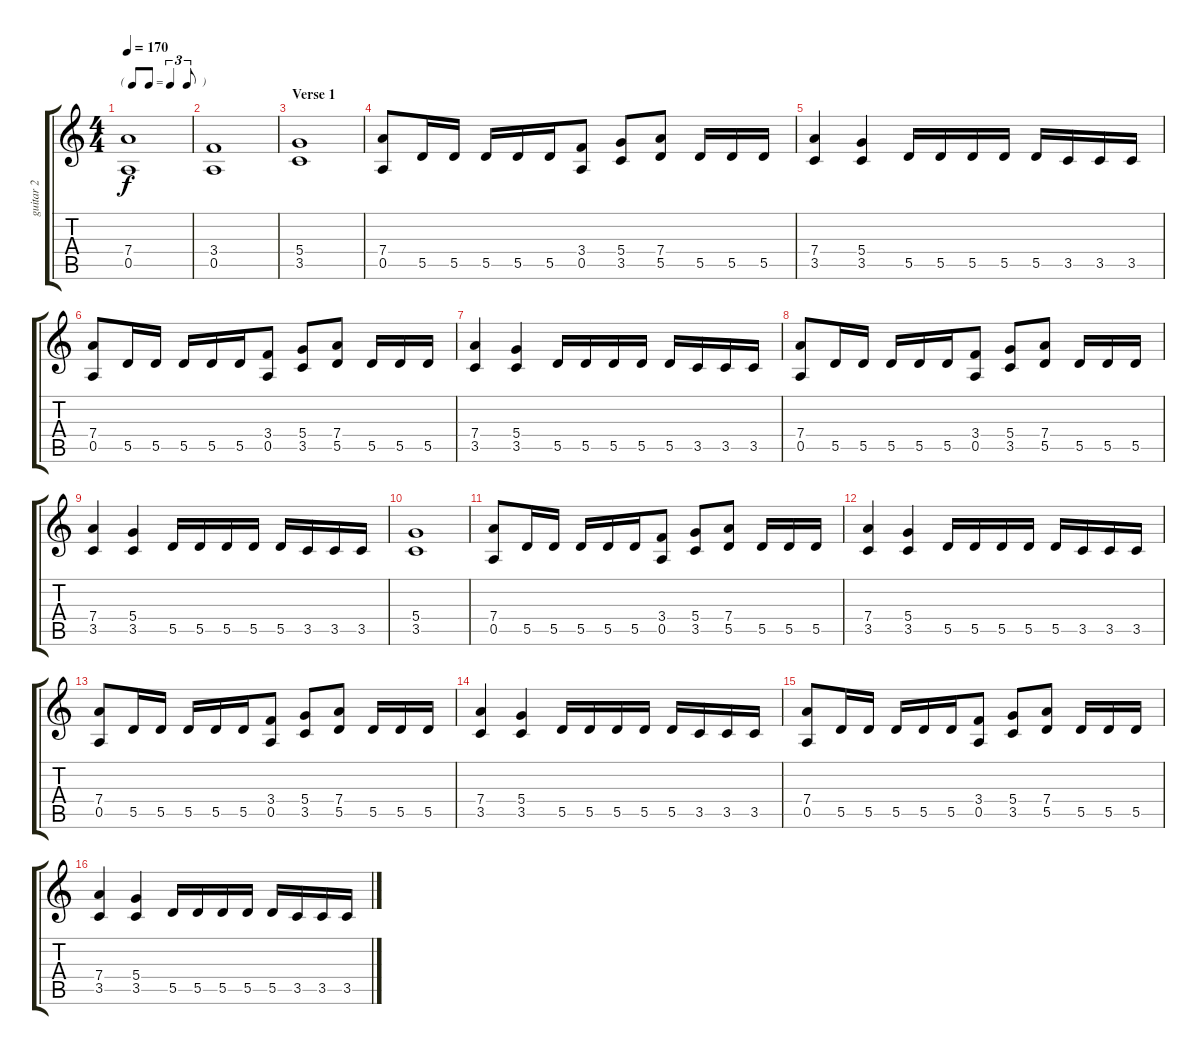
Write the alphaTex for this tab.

\track ("guitar 2" "guitar 2") {instrument distortionguitar}
\staff {score tabs}
\tuning (E4 B3 G3 D3 A2 E2) {hide}
\ts (4 4)
\tf triplet8th
\tempo 170
\clef g2
\ks c
(7.4 0.5).1{dy f} |
(3.4 0.5).1 |
\section ("" "Verse 1")
(5.4 3.5).1 |
(7.4 0.5).8 5.5.16 5.5.16 5.5.16 5.5.16 5.5.16 (3.4 0.5).8 (5.4 3.5).8 (7.4 5.5).8 5.5.16 5.5.16 5.5.16 |
(7.4 3.5).4 (5.4 3.5).4 5.5.16 5.5.16 5.5.16 5.5.16 5.5.16 3.5.16 3.5.16 3.5.16 |
(7.4 0.5).8 5.5.16 5.5.16 5.5.16 5.5.16 5.5.16 (3.4 0.5).8 (5.4 3.5).8 (7.4 5.5).8 5.5.16 5.5.16 5.5.16 |
(7.4 3.5).4 (5.4 3.5).4 5.5.16 5.5.16 5.5.16 5.5.16 5.5.16 3.5.16 3.5.16 3.5.16 |
(7.4 0.5).8 5.5.16 5.5.16 5.5.16 5.5.16 5.5.16 (3.4 0.5).8 (5.4 3.5).8 (7.4 5.5).8 5.5.16 5.5.16 5.5.16 |
(7.4 3.5).4 (5.4 3.5).4 5.5.16 5.5.16 5.5.16 5.5.16 5.5.16 3.5.16 3.5.16 3.5.16 |
(5.4 3.5).1 |
(7.4 0.5).8 5.5.16 5.5.16 5.5.16 5.5.16 5.5.16 (3.4 0.5).8 (5.4 3.5).8 (7.4 5.5).8 5.5.16 5.5.16 5.5.16 |
(7.4 3.5).4 (5.4 3.5).4 5.5.16 5.5.16 5.5.16 5.5.16 5.5.16 3.5.16 3.5.16 3.5.16 |
(7.4 0.5).8 5.5.16 5.5.16 5.5.16 5.5.16 5.5.16 (3.4 0.5).8 (5.4 3.5).8 (7.4 5.5).8 5.5.16 5.5.16 5.5.16 |
(7.4 3.5).4 (5.4 3.5).4 5.5.16 5.5.16 5.5.16 5.5.16 5.5.16 3.5.16 3.5.16 3.5.16 |
(7.4 0.5).8 5.5.16 5.5.16 5.5.16 5.5.16 5.5.16 (3.4 0.5).8 (5.4 3.5).8 (7.4 5.5).8 5.5.16 5.5.16 5.5.16 |
(7.4 3.5).4 (5.4 3.5).4 5.5.16 5.5.16 5.5.16 5.5.16 5.5.16 3.5.16 3.5.16 3.5.16
